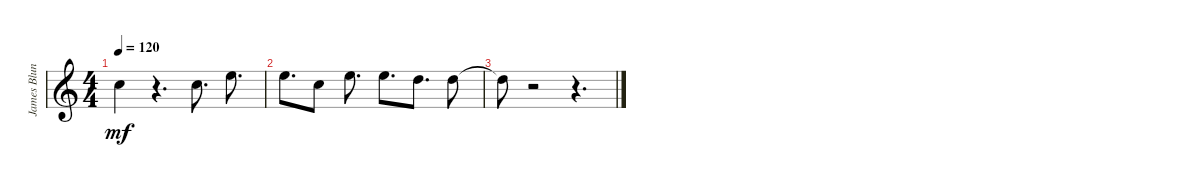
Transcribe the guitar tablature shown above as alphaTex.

\track ("James Blunt - Bonfire Heart 2013" "James Blun") {instrument acousticgrandpiano}
\staff {score}
\tuning (E4 B3 G3 D3 A2 E2 B1) {hide}
\ts (4 4)
\tempo 120
\clef g2
\ks c
8.1.4{dy mf} r.4{d} 8.1.8{d} 12.1.8{d} |
12.1.8{d} 8.1.8 12.1.8{d} 12.1.8{d} 10.1.8{d} 10.1.8 |
10.1{t}.8 r.2 r.4{d}
